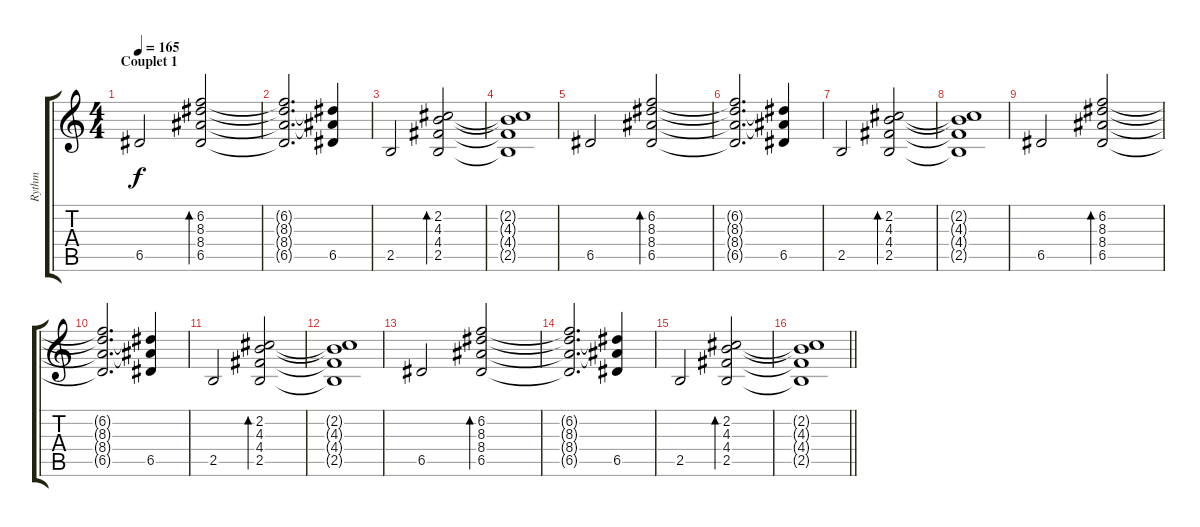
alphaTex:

\track ("Rythm" "Rythm") {instrument acousticguitarsteel}
\staff {score tabs}
\tuning (E4 B3 G3 D3 A2 E2) {hide}
\ts (4 4)
\section ("" "Couplet 1")
\tempo 165
\clef g2
\ks c
6.5.2{dy f instrument acousticguitarsteel} (6.2 8.3 8.4 6.5).2{bd 240} |
(6.2{t} 8.3{t} 8.4{t} 6.5{t}).2{d} (8.3{t} 8.4{t} 6.5).4 |
2.5.2 (2.2 4.3 4.4 2.5).2{bd 240} |
(2.2{t} 4.3{t} 4.4{t} 2.5{t}).1 |
6.5.2{instrument acousticguitarsteel} (6.2 8.3 8.4 6.5).2{bd 240} |
(6.2{t} 8.3{t} 8.4{t} 6.5{t}).2{d} (8.3{t} 8.4{t} 6.5).4 |
2.5.2 (2.2 4.3 4.4 2.5).2{bd 240} |
(2.2{t} 4.3{t} 4.4{t} 2.5{t}).1 |
6.5.2{instrument acousticguitarsteel} (6.2 8.3 8.4 6.5).2{bd 240} |
(6.2{t} 8.3{t} 8.4{t} 6.5{t}).2{d} (8.3{t} 8.4{t} 6.5).4 |
2.5.2 (2.2 4.3 4.4 2.5).2{bd 240} |
(2.2{t} 4.3{t} 4.4{t} 2.5{t}).1 |
6.5.2{instrument acousticguitarsteel} (6.2 8.3 8.4 6.5).2{bd 240} |
(6.2{t} 8.3{t} 8.4{t} 6.5{t}).2{d} (8.3{t} 8.4{t} 6.5).4 |
2.5.2 (2.2 4.3 4.4 2.5).2{bd 240} |
\barLineRight lightlight
(2.2{t} 4.3{t} 4.4{t} 2.5{t}).1
